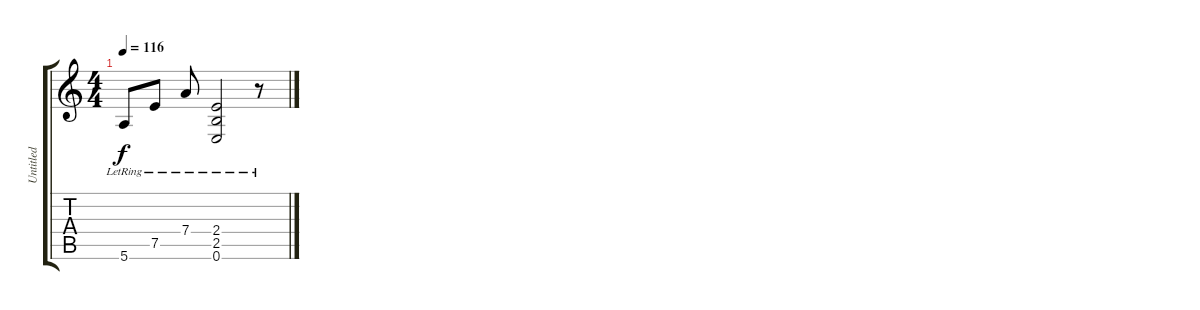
\track ("Untitled" "Untitled") {instrument distortionguitar}
\staff {score tabs}
\tuning (E4 B3 G3 D3 A2 E2) {hide}
\ts (4 4)
\tempo 116
\clef g2
\ks c
5.6{lr}.8{dy f} 7.5{lr}.8 7.4{lr}.8 (2.4{lr} 2.5{lr} 0.6{lr}).2 r.8
